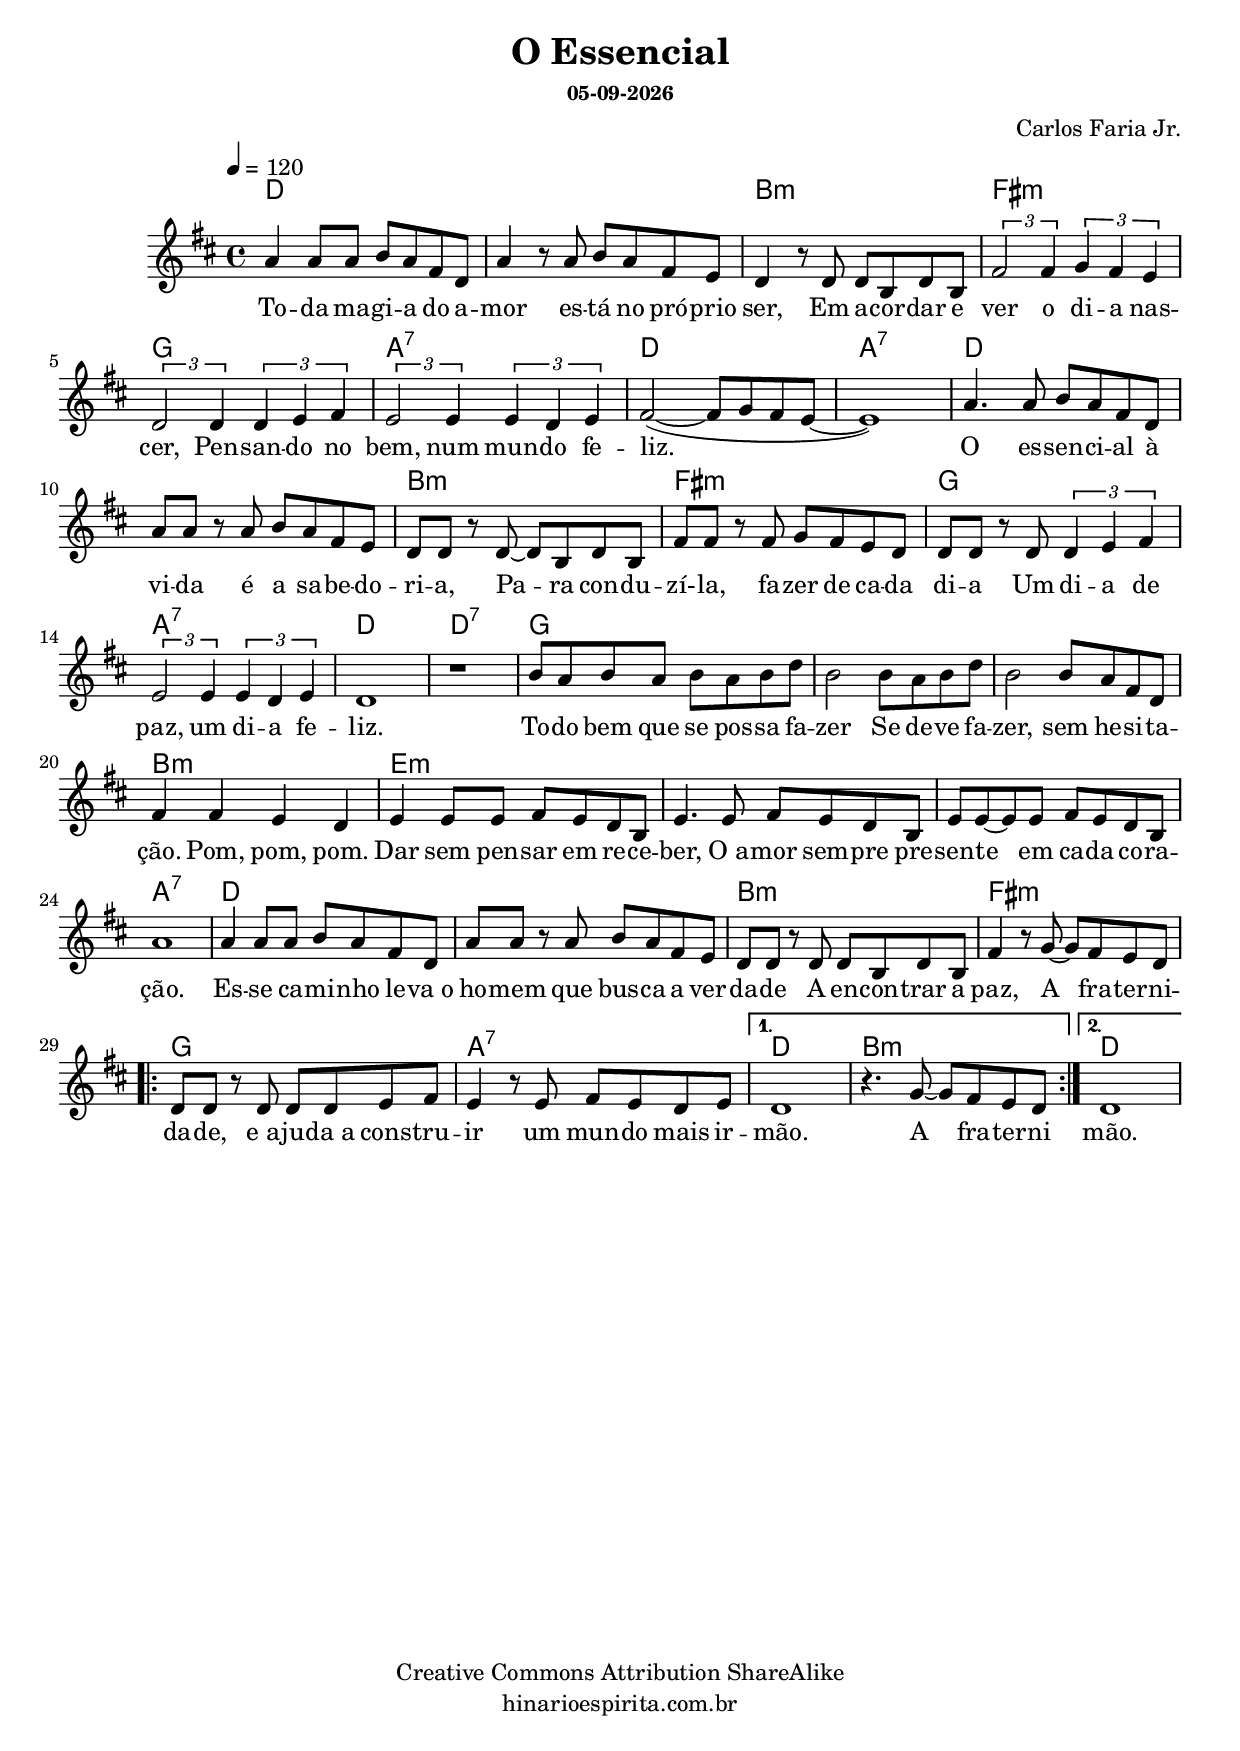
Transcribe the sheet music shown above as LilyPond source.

\version "2.16.0"
\pointAndClickOff

\header {
  title = "O Essencial"
  composer = "Carlos Faria Jr."
  subsubtitle = #(strftime "%d-%m-%Y" (localtime (current-time)))
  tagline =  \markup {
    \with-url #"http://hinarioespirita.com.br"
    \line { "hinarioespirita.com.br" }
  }
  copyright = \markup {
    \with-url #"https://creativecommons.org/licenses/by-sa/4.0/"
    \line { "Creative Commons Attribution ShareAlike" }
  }
}

melodia = \relative c' {
  \key d \major
  \time 4/4
  \tempo 4 = 120
  \clef treble

  a'4 a8 a b a fis d | a'4 r8 a8 b a fis e | 
  d4 r8 d8  d b d b | \times 2/3 { fis'2 fis4 } \times 2/3 { g4 fis e}
  \times 2/3 { d2 d4 } \times 2/3 {d4 e fis} | \times 2/3 { e2 e4 } \times 2/3 {e4 d e}
  fis2~( fis8 g fis e~ | e1)
  
  a4. a8 b a fis d | a'8 a r8 a8 b a fis e | 
  d8 d  r8 d8~ d b d b | fis'8 fis r8 fis8 g8 fis e d |
  d8 d r8 d8 \times 2/3 {d4 e fis} | \times 2/3 { e2 e4 } \times 2/3 {e4 d e}
  d1 | r1 |
  
  b'8 a b a b a b d | b2 b8 a b d | 
  b2 b8 a fis d | fis4 fis e d | 
  e4 e8 e fis e d b | e4. e8 fis e d b |
  e8 e8~ e e fis e d b | a'1
  
  a4 a8 a b a fis d | a'8 a r8 a8 b a fis e | 
  d8 d r8 d8  d b d b | fis'4 r8 g8~ g8 fis e d 
  \repeat volta 2 {
    d d r8 d8 d d e fis | e4 r8 e8 fis e d e 
  } 
  \alternative {
    { d1 | r4. g8~ g fis e d }
    { d1 }
  }
}

letra = \lyricmode {
  To -- da ma -- gi -- a do a -- mor es -- tá no pró -- prio ser,  
  Em a -- cor -- dar e ver o di -- a nas -- cer,  
  Pen -- san -- do no bem, num mun -- do fe -- liz.  
    
  O es -- sen -- ci -- al à vi -- da é a sa -- be -- do -- ri -- a,  
  Pa -- ra con -- du -- zí- -- la, fa -- zer de ca -- da di -- a  
  Um di -- a de paz, um di -- a fe -- liz.   
    
  To -- do bem que se pos -- sa fa -- zer  
  Se de -- ve fa -- zer, sem he -- si -- ta -- ção.  
  Pom, pom, pom.
  Dar sem pen -- sar em re -- ce -- ber,  
  O_a -- mor sem -- pre pre -- sen -- te em ca -- da co -- ra -- ção.  
    
  Es -- se ca -- mi -- nho le -- va_o ho -- mem que bus -- ca a ver -- da -- de  
  A en -- con -- trar a paz,  
  A fra -- ter -- ni -- da -- de, e_a -- ju -- da_a cons -- tru -- ir um mun -- do mais ir -- mão. 
  
  A fra -- ter -- ni 
  mão.
  
  
}

harmonia = \chordmode {
  \repeat percent 2 {d1} b:m fis:m g a:7 d a:7
  \repeat percent 2 {d1} b:m fis:m g a:7 d d:7
  
  \repeat percent 3 {g} b:m 
  \repeat percent 3 {e:m} a:7
  
  \repeat percent 2 {d1} b:m fis:m 
  \repeat volta 2 {
    g a:7 
  }
  \alternative {
    { d b:m }
    { d }
  }
}

musica =   <<
    \new ChordNames { \harmonia }
    \new Staff <<
      \new Voice = "melodia" { \melodia }
      \lyricsto "melodia" \new Lyrics \letra
      \set Staff.midiInstrument = #"acoustic grand"
    >>
  >>

\score {
  \musica
  \layout {}
}

\score {
  \unfoldRepeats
  \musica
  \midi {}
}